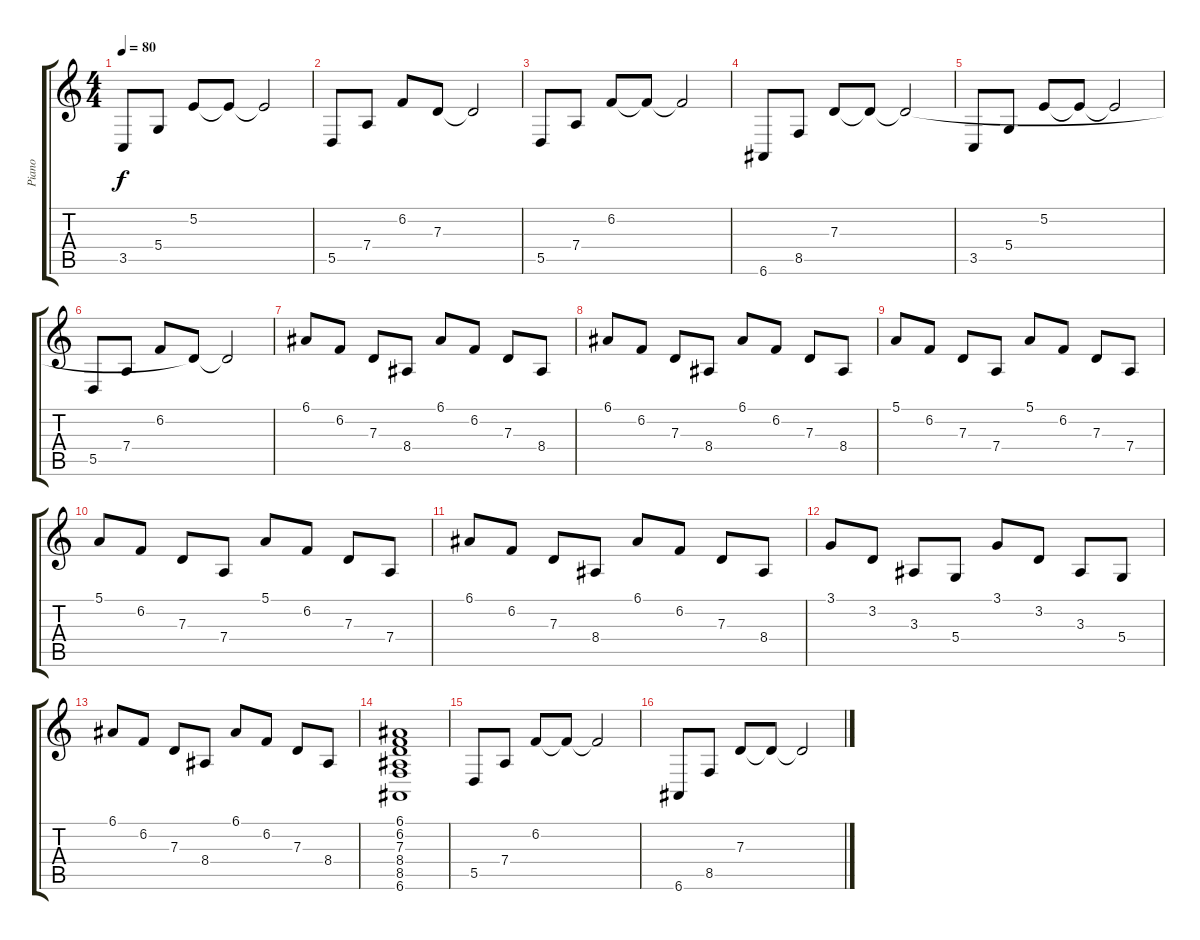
\track ("Piano" "Piano") {instrument acousticgrandpiano}
\staff {score tabs}
\tuning (E4 B3 G3 D3 A2 E2) {hide}
\ts (4 4)
\tempo 80
\clef g2
\ks c
3.5.8{dy f} 5.4.8 5.2.8 5.2{t}.8 5.2{t}.2 |
5.5.8 7.4.8 6.2.8 7.3{t}.8 7.3{t}.2 |
5.5.8 7.4.8 6.2.8 6.2{t}.8 6.2{t}.2 |
6.6.8 8.5.8 7.3.8 7.3{t}.8 7.3{t}.2 |
3.5.8 5.4.8 5.2.8 5.2{t}.8 5.2{t}.2 |
5.5.8 7.4.8 6.2.8 7.3{t}.8 7.3{t}.2 |
6.1.8 6.2.8 7.3.8 8.4.8 6.1.8 6.2.8 7.3.8 8.4.8 |
6.1.8 6.2.8 7.3.8 8.4.8 6.1.8 6.2.8 7.3.8 8.4.8 |
5.1.8 6.2.8 7.3.8 7.4.8 5.1.8 6.2.8 7.3.8 7.4.8 |
5.1.8 6.2.8 7.3.8 7.4.8 5.1.8 6.2.8 7.3.8 7.4.8 |
6.1.8 6.2.8 7.3.8 8.4.8 6.1.8 6.2.8 7.3.8 8.4.8 |
3.1.8 3.2.8 3.3.8 5.4.8 3.1.8 3.2.8 3.3.8 5.4.8 |
6.1.8 6.2.8 7.3.8 8.4.8 6.1.8 6.2.8 7.3.8 8.4.8 |
(6.1 6.2 7.3 8.4 8.5 6.6).1 |
5.5.8 7.4.8 6.2.8 6.2{t}.8 6.2{t}.2 |
6.6.8 8.5.8 7.3.8 7.3{t}.8 7.3{t}.2
